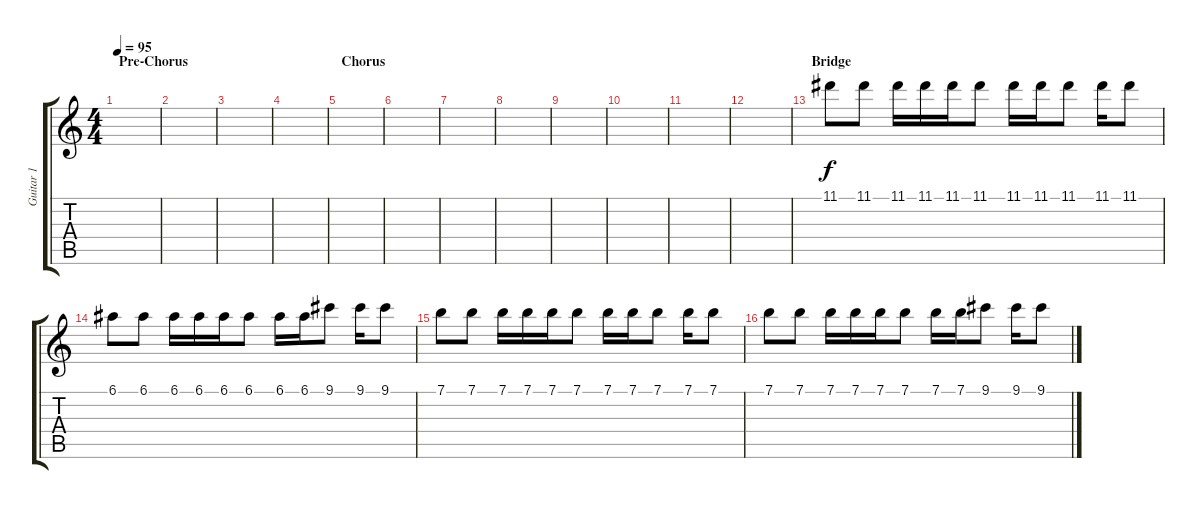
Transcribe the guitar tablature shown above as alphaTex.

\track ("Guitar 1" "Guitar 1") {instrument electricguitarclean}
\staff {score tabs}
\tuning (E4 B3 G3 D3 A2 E2) {hide}
\ts (4 4)
\section ("" "Pre-Chorus")
\tempo 95
\clef g2
\ks c
|
|
|
|
\section ("" "Chorus")
|
|
|
|
|
|
|
|
\section ("" "Bridge")
11.1.8 11.1.8 11.1.16 11.1.16 11.1.16 11.1.8 11.1.16 11.1.16 11.1.8 11.1.16 11.1.8 |
6.1.8 6.1.8 6.1.16 6.1.16 6.1.16 6.1.8 6.1.16 6.1.16 9.1.8 9.1.16 9.1.8 |
7.1.8 7.1.8 7.1.16 7.1.16 7.1.16 7.1.8 7.1.16 7.1.16 7.1.8 7.1.16 7.1.8 |
7.1.8 7.1.8 7.1.16 7.1.16 7.1.16 7.1.8 7.1.16 7.1.16 9.1.8 9.1.16 9.1.8
